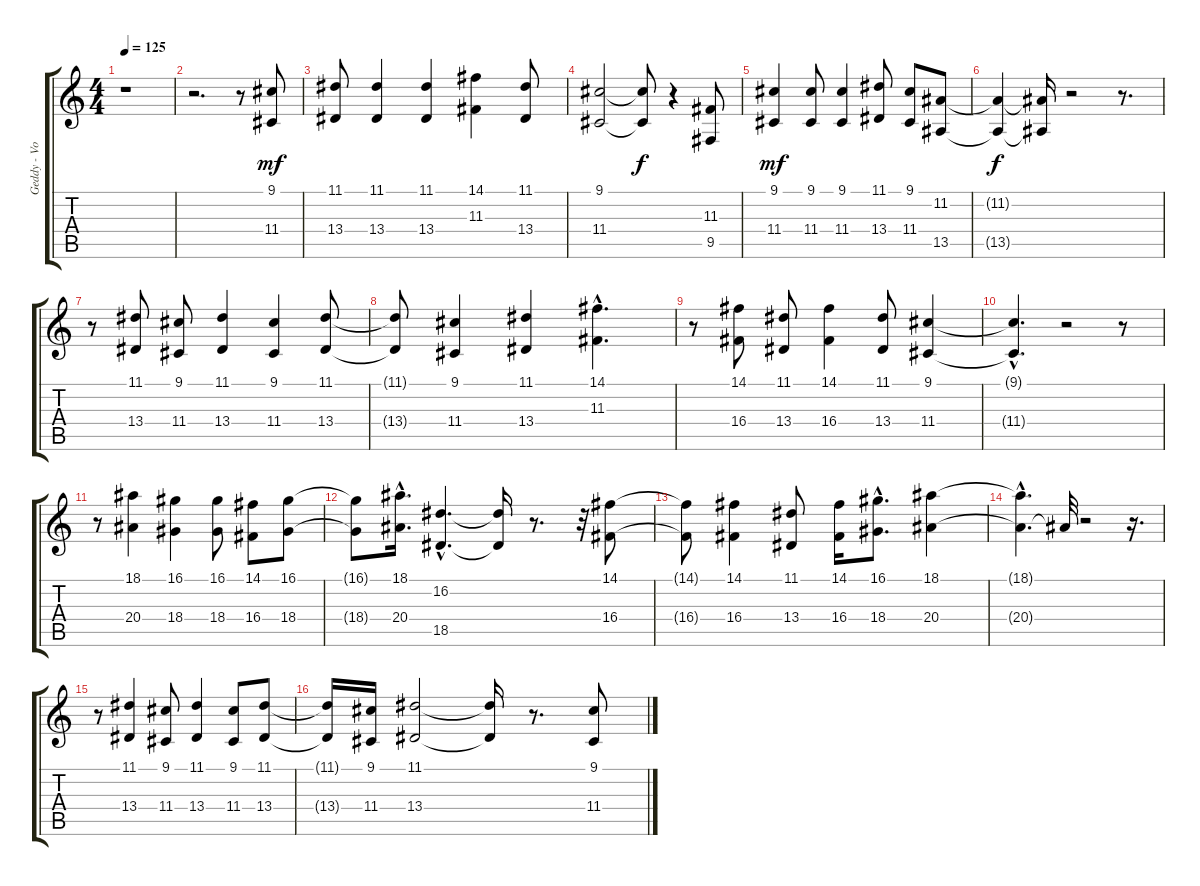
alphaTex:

\track ("Geddy - Voz" "Geddy - Vo") {instrument accordion}
\staff {score tabs}
\tuning (E4 B3 G3 D3 A2 E2) {hide}
\ts (4 4)
\tempo 125
\clef g2
\ks c
r.1{dy f} |
r.2{d} r.8 (9.1 11.4).8{dy mf} |
(11.1 13.4).8 (11.1 13.4).4 (11.1 13.4).4 (14.1 11.3).4 (11.1 13.4).8 |
(9.1 11.4).2 (9.1{t} 11.4{t}).8{dy f} r.4 (11.3 9.5).8 |
(9.1 11.4).4{dy mf} (9.1 11.4).8 (9.1 11.4).4 (11.1 13.4).8 (9.1 11.4).8 (11.2 13.5).8 |
(11.2{t} 13.5{t}).4{dy f} (11.2{t} 13.5{t}).16 r.2 r.8{d} |
r.8 (11.1 13.4).8 (9.1 11.4).8 (11.1 13.4).4 (9.1 11.4).4 (11.1 13.4).8 |
(11.1{t} 13.4{t}).8 (9.1 11.4).4 (11.1 13.4).4 (14.1{hac} 11.3{hac}).4{d} |
r.8 (14.1 16.4).8 (11.1 13.4).8 (14.1 16.4).4 (11.1 13.4).8 (9.1 11.4).4 |
(9.1{hac t} 11.4{hac t}).4{d} r.2 r.8 |
r.8 (18.1 20.4).4 (16.1 18.4).4 (16.1 18.4).8 (14.1 16.4).8 (16.1 18.4).8 |
(16.1{t} 18.4{t}).8 (18.1 20.4{hac}).16{d} (16.2{hac} 18.5{hac}).4{d} (16.2{t} 18.5{t}).16 r.8{d} r.32 (14.1 16.4).8 |
(14.1{t} 16.4{t}).8 (14.1 16.4).4 (11.1 13.4).8 (14.1 16.4).16 (16.1{hac} 18.4{hac}).8{d} (18.1 20.4).4 |
(18.1{t} 20.4{hac t}).4{d} 20.4{t}.32 r.2 r.16{d} |
r.8 (11.1 13.4).4 (9.1 11.4).8 (11.1 13.4).4 (9.1 11.4).8 (11.1 13.4).8 |
(11.1{t} 13.4{t}).16 (9.1 11.4).16 (11.1 13.4).2 (11.1{t} 13.4{t}).16 r.8{d} (9.1 11.4).8
